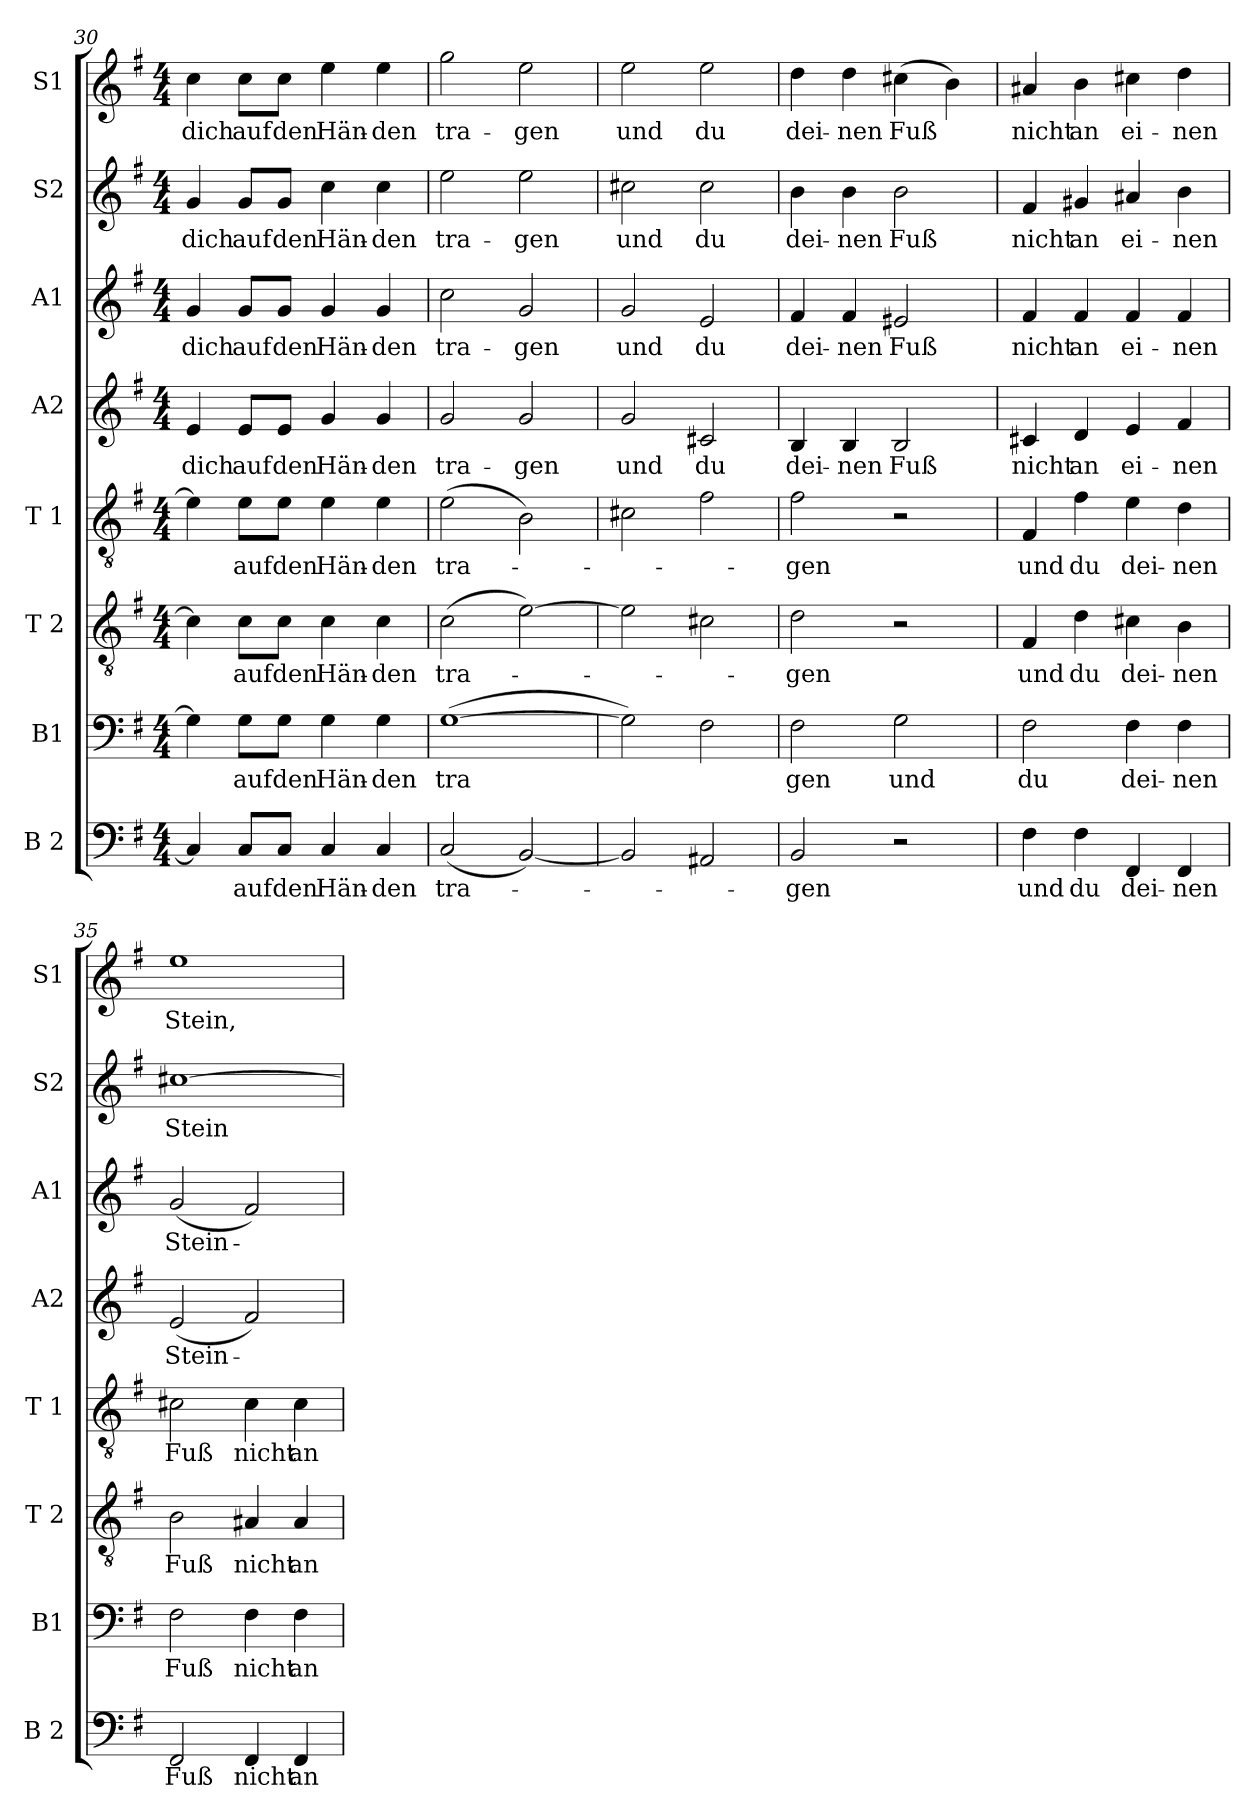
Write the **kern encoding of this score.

**kern	**text	**kern	**text	**kern	**text	**kern	**text	**kern	**text	**kern	**text	**kern	**text	**kern	**text
*part8	*part8	*part7	*part7	*part6	*part6	*part5	*part5	*part4	*part4	*part3	*part3	*part2	*part2	*part1	*part1
*staff8	*staff8	*staff7	*staff7	*staff6	*staff6	*staff5	*staff5	*staff4	*staff4	*staff3	*staff3	*staff2	*staff2	*staff1	*staff1
*I"B 2	*	*I"B1	*	*I"T 2	*	*I"T 1	*	*I"A2	*	*I"A1	*	*I"S2	*	*I"S1	*
*I'B 2	*	*I'B1	*	*I'T 2	*	*I'T 1	*	*I'A2	*	*I'A1	*	*I'S2	*	*I'S1	*
*clefF4	*	*clefF4	*	*clefGv2	*	*clefGv2	*	*clefG2	*	*clefG2	*	*clefG2	*	*clefG2	*
*k[f#]	*	*k[f#]	*	*k[f#]	*	*k[f#]	*	*k[f#]	*	*k[f#]	*	*k[f#]	*	*k[f#]	*
*M4/4	*	*M4/4	*	*M4/4	*	*M4/4	*	*M4/4	*	*M4/4	*	*M4/4	*	*M4/4	*
=30	=30	=30	=30	=30	=30	=30	=30	=30	=30	=30	=30	=30	=30	=30	=30
4C/]	.	4G\]	.	4c\]	.	4e\]	.	4e/	dich	4g/	dich	4g/	dich	4cc\	dich
8C/L	auf	8G\L	auf	8c\L	auf	8e\L	auf	8e/L	auf	8g/L	auf	8g/L	auf	8cc\L	auf
8C/J	den	8G\J	den	8c\J	den	8e\J	den	8e/J	den	8g/J	den	8g/J	den	8cc\J	den
4C/	Hän-	4G\	Hän-	4c\	Hän-	4e\	Hän-	4g/	Hän-	4g/	Hän-	4cc\	Hän-	4ee\	Hän-
4C/	-den	4G\	-den	4c\	-den	4e\	-den	4g/	-den	4g/	-den	4cc\	-den	4ee\	-den
=31	=31	=31	=31	=31	=31	=31	=31	=31	=31	=31	=31	=31	=31	=31	=31
(2C/	tra-	([1G	-tra	(2c\	tra-	(2e\	tra-	2g/	tra-	2cc\	tra-	2ee\	tra-	2gg\	tra-
[2BB/)	.	.	.	[2e\)	.	2B\)	.	2g/	-gen	2g/	-gen	2ee\	-gen	2ee\	-gen
=32	=32	=32	=32	=32	=32	=32	=32	=32	=32	=32	=32	=32	=32	=32	=32
2BB/]	.	2G\])	.	2e\]	.	2c#X\	.	2g/	und	2g/	und	2cc#X\	und	2ee\	und
2AA#X/	.	2F#\	.	2c#X\	.	2f#\	.	2c#X/	du	2e/	du	2cc#\	du	2ee\	du
=33	=33	=33	=33	=33	=33	=33	=33	=33	=33	=33	=33	=33	=33	=33	=33
2BB/	-gen	2F#\	gen	2d\	-gen	2f#\	-gen	4B/	dei-	4f#/	dei-	4b\	dei-	4dd\	dei-
.	.	.	.	.	.	.	.	4B/	-nen	4f#/	-nen	4b\	-nen	4dd\	-nen
2r	.	2G\	und	2r	.	2r	.	2B/	Fuß	2e#X/	Fuß	2b\	Fuß	(4cc#X\	Fuß
.	.	.	.	.	.	.	.	.	.	.	.	.	.	4b\)	.
=34	=34	=34	=34	=34	=34	=34	=34	=34	=34	=34	=34	=34	=34	=34	=34
4F#\	und	2F#\	du	4F#/	und	4F#/	und	4c#X/	nicht	4f#/	nicht	4f#/	nicht	4a#X/	nicht
4F#\	du	.	.	4d\	du	4f#\	du	4d/	an	4f#/	an	4g#X/	an	4b\	an
4FF#/	dei-	4F#\	dei-	4c#X\	dei-	4e\	dei-	4e/	ei-	4f#/	ei-	4a#X/	ei-	4cc#X\	ei-
4FF#/	-nen	4F#\	-nen	4B\	-nen	4d\	-nen	4f#/	-nen	4f#/	-nen	4b\	-nen	4dd\	-nen
=35	=35	=35	=35	=35	=35	=35	=35	=35	=35	=35	=35	=35	=35	=35	=35
2FF#/	Fuß	2F#\	Fuß	2B\	Fuß	2c#X\	Fuß	(2e/	Stein-	(2g/	Stein-	[1cc#X	Stein-	1ee	Stein,
4FF#/	nicht	4F#\	nicht	4A#X/	nicht	4c#\	nicht	2f#/)	.	2f#/)	.	.	.	.	.
4FF#/	an	4F#\	an	4A#/	an	4c#\	an	.	.	.	.	.	.	.	.
=	=	=	=	=	=	=	=	=	=	=	=	=	=	=	=
*-	*-	*-	*-	*-	*-	*-	*-	*-	*-	*-	*-	*-	*-	*-	*-
